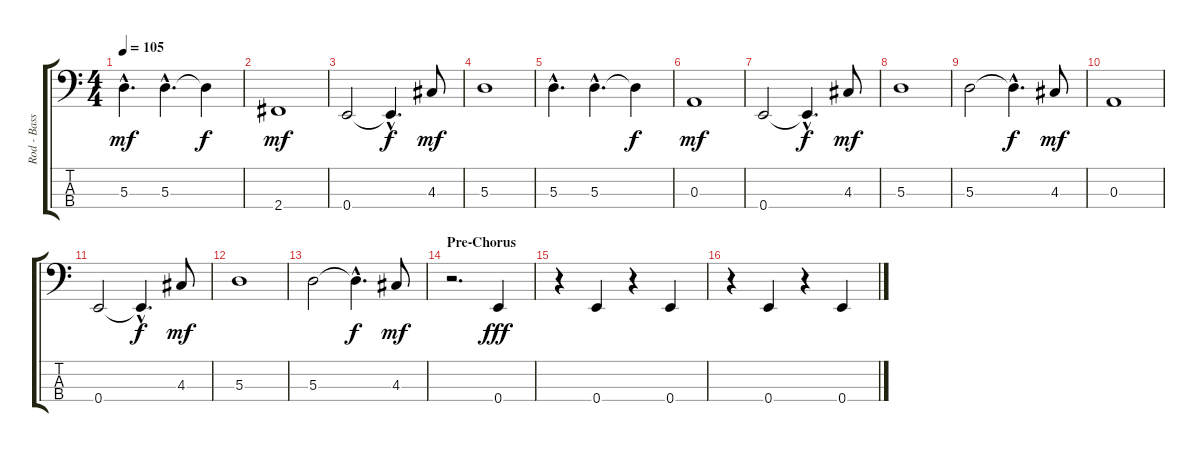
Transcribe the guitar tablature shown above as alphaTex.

\track ("Rod - Bass" "Rod - Bass") {instrument fretlessbass}
\staff {score tabs}
\tuning (G2 D2 A1 E1) {hide}
\ts (4 4)
\tempo 105
\clef f4
\ks c
5.3{hac}.4{d dy mf} 5.3{hac}.4{d} 5.3{t}.4{dy f} |
2.4.1{dy mf} |
0.4.2 0.4{hac t}.4{d dy f} 4.3.8{dy mf} |
5.3.1 |
5.3{hac}.4{d} 5.3{hac}.4{d} 5.3{t}.4{dy f} |
0.3.1{dy mf} |
0.4.2 0.4{hac t}.4{d dy f} 4.3.8{dy mf} |
5.3.1 |
5.3.2 5.3{hac t}.4{d dy f} 4.3.8{dy mf} |
0.3.1 |
0.4.2 0.4{hac t}.4{d dy f} 4.3.8{dy mf} |
5.3.1 |
5.3.2 5.3{hac t}.4{d dy f} 4.3.8{dy mf} |
\section ("" "Pre-Chorus")
r.2{d} 0.4.4{dy fff} |
r.4 0.4.4 r.4 0.4.4 |
r.4 0.4.4 r.4 0.4.4
